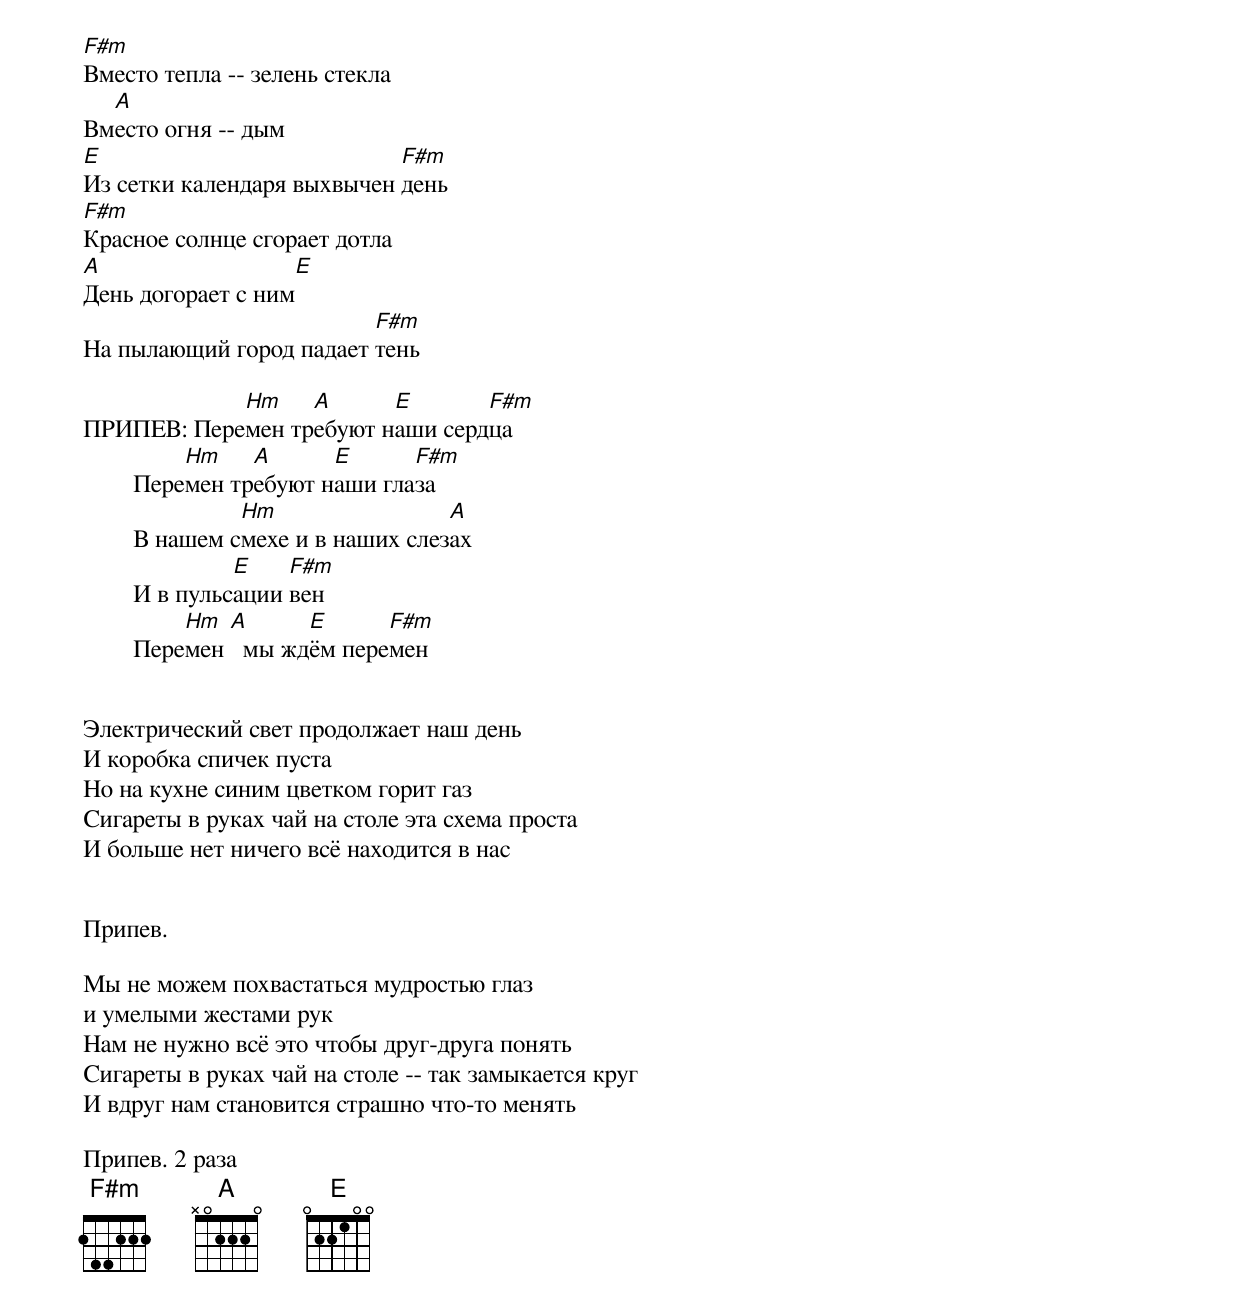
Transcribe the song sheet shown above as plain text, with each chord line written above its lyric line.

F#m
Вместо тепла -- зелень стекла
  A
Вместо огня -- дым
E                           F#m
Из сетки календаря выхвычен день
F#m
Красное солнце сгорает дотла
A                     E
День догорает с ним
                         F#m
На пылающий город падает тень

            Hm    A      E       F#m
ПРИПЕВ: Перемен требуют наши сердца
            Hm    A      E      F#m
        Перемен требуют наши глаза
                 Hm                 A
        В нашем смехе и в наших слезах
                 E    F#m
        И в пульсации вен
            Hm  A      E      F#m
        Перемен   мы ждём перемен


Электрический свет продолжает наш день
И коробка спичек пуста
Но на кухне синим цветком горит газ
Сигареты в руках чай на столе эта схема проста
И больше нет ничего всё находится в нас


Припев.

Мы не можем похвастаться мудростью глаз
и умелыми жестами рук
Нам не нужно всё это чтобы друг-друга понять
Сигареты в руках чай на столе -- так замыкается круг
И вдруг нам становится страшно что-то менять

Припев. 2 раза
